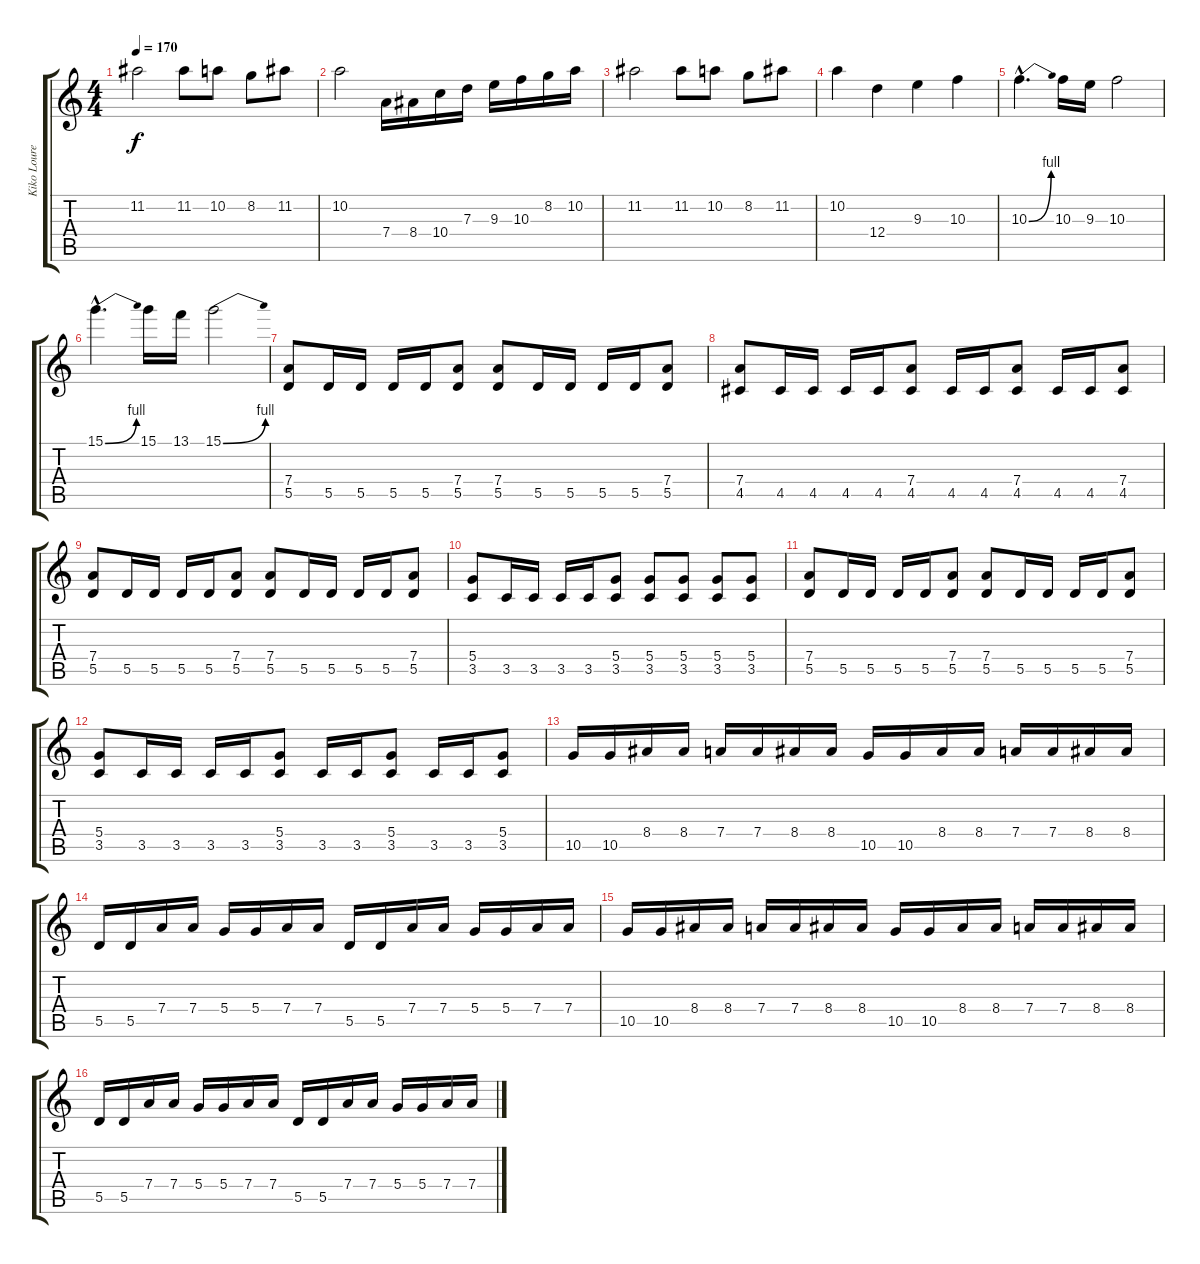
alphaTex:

\track ("Kiko Loureiro" "Kiko Loure") {instrument overdrivenguitar}
\staff {score tabs}
\tuning (E4 B3 G3 D3 A2 E2) {hide}
\ts (4 4)
\tempo 170
\clef g2
\ks c
11.2.2{dy f} 11.2.8 10.2.8 8.2.8 11.2.8 |
10.2.2 7.4.16 8.4.16 10.4.16 7.3.16 9.3.16 10.3.16 8.2.16 10.2.16 |
11.2.2 11.2.8 10.2.8 8.2.8 11.2.8 |
10.2.4 12.4.4 9.3.4 10.3.4 |
10.3{be (bend 0 0 60 4) hac}.4{d} 10.3.16 9.3.16 10.3.2 |
15.1{be (bend 0 0 60 4) hac}.4{d} 15.1.16 13.1.16 15.1{be (bend 0 0 60 4)}.2 |
(7.4 5.5).8 5.5.16 5.5.16 5.5.16 5.5.16 (7.4 5.5).8 (7.4 5.5).8 5.5.16 5.5.16 5.5.16 5.5.16 (7.4 5.5).8 |
(7.4 4.5).8 4.5.16 4.5.16 4.5.16 4.5.16 (7.4 4.5).8 4.5.16 4.5.16 (7.4 4.5).8 4.5.16 4.5.16 (7.4 4.5).8 |
(7.4 5.5).8 5.5.16 5.5.16 5.5.16 5.5.16 (7.4 5.5).8 (7.4 5.5).8 5.5.16 5.5.16 5.5.16 5.5.16 (7.4 5.5).8 |
(5.4 3.5).8 3.5.16 3.5.16 3.5.16 3.5.16 (5.4 3.5).8 (5.4 3.5).8 (5.4 3.5).8 (5.4 3.5).8 (5.4 3.5).8 |
(7.4 5.5).8 5.5.16 5.5.16 5.5.16 5.5.16 (7.4 5.5).8 (7.4 5.5).8 5.5.16 5.5.16 5.5.16 5.5.16 (7.4 5.5).8 |
(5.4 3.5).8 3.5.16 3.5.16 3.5.16 3.5.16 (5.4 3.5).8 3.5.16 3.5.16 (5.4 3.5).8 3.5.16 3.5.16 (5.4 3.5).8 |
10.5.16 10.5.16 8.4.16 8.4.16 7.4.16 7.4.16 8.4.16 8.4.16 10.5.16 10.5.16 8.4.16 8.4.16 7.4.16 7.4.16 8.4.16 8.4.16 |
5.5.16 5.5.16 7.4.16 7.4.16 5.4.16 5.4.16 7.4.16 7.4.16 5.5.16 5.5.16 7.4.16 7.4.16 5.4.16 5.4.16 7.4.16 7.4.16 |
10.5.16 10.5.16 8.4.16 8.4.16 7.4.16 7.4.16 8.4.16 8.4.16 10.5.16 10.5.16 8.4.16 8.4.16 7.4.16 7.4.16 8.4.16 8.4.16 |
5.5.16 5.5.16 7.4.16 7.4.16 5.4.16 5.4.16 7.4.16 7.4.16 5.5.16 5.5.16 7.4.16 7.4.16 5.4.16 5.4.16 7.4.16 7.4.16
